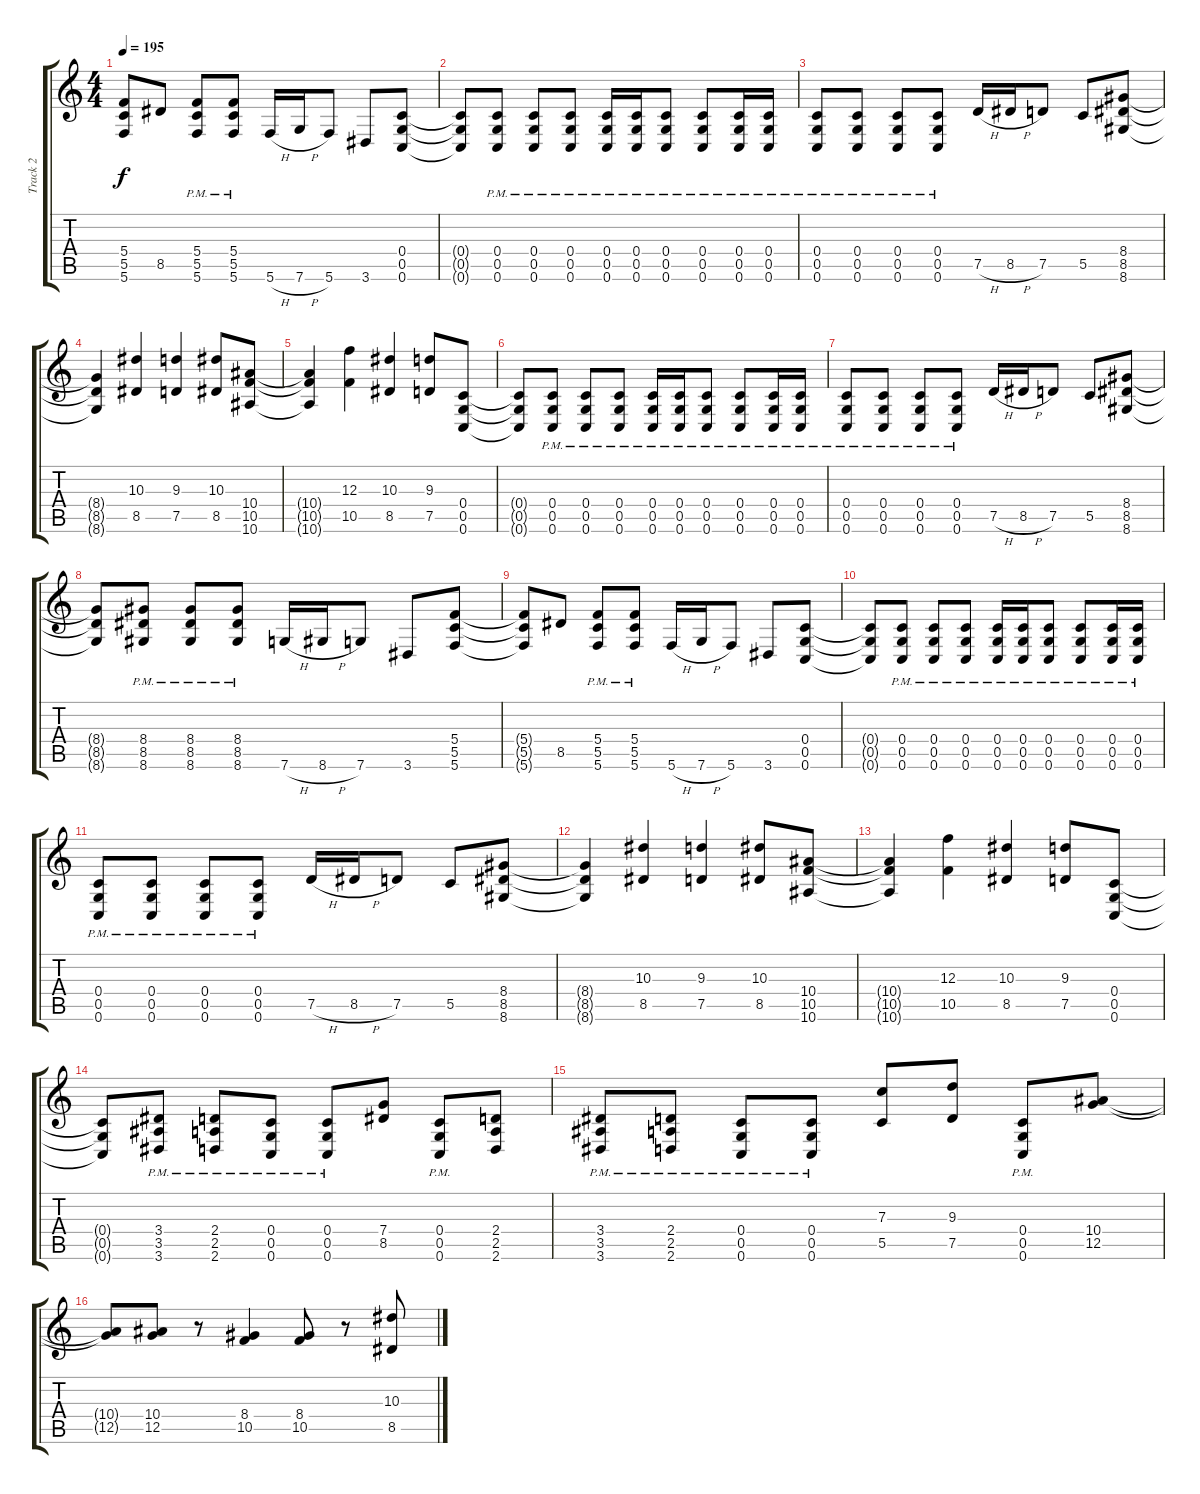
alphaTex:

\track ("Track 2" "Track 2") {instrument distortionguitar}
\staff {score tabs}
\tuning (D4 A3 F3 C3 G2 C2) {hide}
\ts (4 4)
\tempo 195
\clef g2
\ks c
(5.4{t} 5.5{t} 5.6{t}).8{dy f} 8.5.8 (5.4{pm} 5.5{pm} 5.6{pm}).8 (5.4{pm} 5.5{pm} 5.6{pm}).8 5.6{h}.16 7.6{h}.16 5.6.8 3.6.8 (0.4 0.5 0.6).8 |
(0.4{t} 0.5{t} 0.6{t}).8 (0.4{pm} 0.5{pm} 0.6{pm}).8 (0.4{pm} 0.5{pm} 0.6{pm}).8 (0.4{pm} 0.5{pm} 0.6{pm}).8 (0.4{pm} 0.5{pm} 0.6{pm}).16 (0.4{pm} 0.5{pm} 0.6{pm}).16 (0.4{pm} 0.5{pm} 0.6{pm}).8 (0.4{pm} 0.5{pm} 0.6{pm}).8 (0.4{pm} 0.5{pm} 0.6{pm}).16 (0.4{pm} 0.5{pm} 0.6{pm}).16 |
(0.4{pm} 0.5{pm} 0.6{pm}).8 (0.4{pm} 0.5{pm} 0.6{pm}).8 (0.4{pm} 0.5{pm} 0.6{pm}).8 (0.4{pm} 0.5{pm} 0.6{pm}).8 7.5{h}.16 8.5{h}.16 7.5.8 5.5.8 (8.4 8.5 8.6).8 |
(8.4{t} 8.5{t} 8.6{t}).4 (10.3 8.5).4 (9.3 7.5).4 (10.3 8.5).8 (10.4 10.5 10.6).8 |
(10.4{t} 10.5{t} 10.6{t}).4 (12.3 10.5).4 (10.3 8.5).4 (9.3 7.5).8 (0.4 0.5 0.6).8 |
(0.4{t} 0.5{t} 0.6{t}).8 (0.4{pm} 0.5{pm} 0.6{pm}).8 (0.4{pm} 0.5{pm} 0.6{pm}).8 (0.4{pm} 0.5{pm} 0.6{pm}).8 (0.4{pm} 0.5{pm} 0.6{pm}).16 (0.4{pm} 0.5{pm} 0.6{pm}).16 (0.4{pm} 0.5{pm} 0.6{pm}).8 (0.4{pm} 0.5{pm} 0.6{pm}).8 (0.4{pm} 0.5{pm} 0.6{pm}).16 (0.4{pm} 0.5{pm} 0.6{pm}).16 |
(0.4{pm} 0.5{pm} 0.6{pm}).8 (0.4{pm} 0.5{pm} 0.6{pm}).8 (0.4{pm} 0.5{pm} 0.6{pm}).8 (0.4{pm} 0.5{pm} 0.6{pm}).8 7.5{h}.16 8.5{h}.16 7.5.8 5.5.8 (8.4 8.5 8.6).8 |
(8.4{t} 8.5{t} 8.6{t}).8 (8.4{pm} 8.5{pm} 8.6{pm}).8 (8.4{pm} 8.5{pm} 8.6{pm}).8 (8.4{pm} 8.5{pm} 8.6{pm}).8 7.6{h}.16 8.6{h}.16 7.6.8 3.6.8 (5.4 5.5 5.6).8 |
(5.4{t} 5.5{t} 5.6{t}).8 8.5.8 (5.4{pm} 5.5{pm} 5.6{pm}).8 (5.4{pm} 5.5{pm} 5.6{pm}).8 5.6{h}.16 7.6{h}.16 5.6.8 3.6.8 (0.4 0.5 0.6).8 |
(0.4{t} 0.5{t} 0.6{t}).8 (0.4{pm} 0.5{pm} 0.6{pm}).8 (0.4{pm} 0.5{pm} 0.6{pm}).8 (0.4{pm} 0.5{pm} 0.6{pm}).8 (0.4{pm} 0.5{pm} 0.6{pm}).16 (0.4{pm} 0.5{pm} 0.6{pm}).16 (0.4{pm} 0.5{pm} 0.6{pm}).8 (0.4{pm} 0.5{pm} 0.6{pm}).8 (0.4{pm} 0.5{pm} 0.6{pm}).16 (0.4{pm} 0.5{pm} 0.6{pm}).16 |
(0.4{pm} 0.5{pm} 0.6{pm}).8 (0.4{pm} 0.5{pm} 0.6{pm}).8 (0.4{pm} 0.5{pm} 0.6{pm}).8 (0.4{pm} 0.5{pm} 0.6{pm}).8 7.5{h}.16 8.5{h}.16 7.5.8 5.5.8 (8.4 8.5 8.6).8 |
(8.4{t} 8.5{t} 8.6{t}).4 (10.3 8.5).4 (9.3 7.5).4 (10.3 8.5).8 (10.4 10.5 10.6).8 |
(10.4{t} 10.5{t} 10.6{t}).4 (12.3 10.5).4 (10.3 8.5).4 (9.3 7.5).8 (0.4 0.5 0.6).8 |
(0.4{t} 0.5{t} 0.6{t}).8 (3.4{pm} 3.5{pm} 3.6{pm}).8 (2.4{pm} 2.5{pm} 2.6{pm}).8 (0.4{pm} 0.5{pm} 0.6{pm}).8 (0.4{pm} 0.5{pm} 0.6{pm}).8 (7.4 8.5).8 (0.4{pm} 0.5{pm} 0.6{pm}).8 (2.4 2.5 2.6).8 |
(3.4{pm} 3.5{pm} 3.6{pm}).8 (2.4{pm} 2.5{pm} 2.6{pm}).8 (0.4{pm} 0.5{pm} 0.6{pm}).8 (0.4{pm} 0.5{pm} 0.6{pm}).8 (7.3 5.5).8 (9.3 7.5).8 (0.4{pm} 0.5{pm} 0.6{pm}).8 (10.4 12.5).8 |
(10.4{t} 12.5{t}).8 (10.4 12.5).8 r.8 (8.4 10.5).4 (8.4 10.5).8 r.8 (10.3 8.5).8
